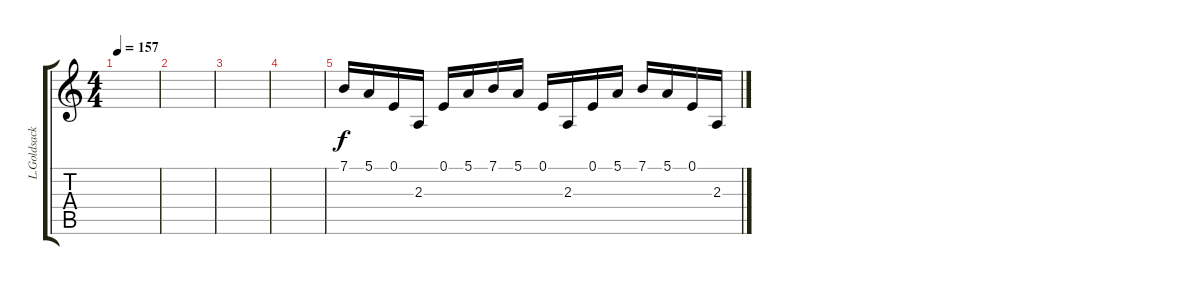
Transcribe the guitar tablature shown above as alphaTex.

\track ("L.Goldsack" "L.Goldsack") {instrument vibraphone}
\staff {score tabs}
\tuning (E4 B3 G3 D3 A2 E2) {hide}
\ts (4 4)
\tempo 157
\clef g2
\ks c
|
|
|
|
7.1.16{volume 10} 5.1.16 0.1.16 2.3.16 0.1.16 5.1.16 7.1.16 5.1.16 0.1.16 2.3.16 0.1.16 5.1.16 7.1.16 5.1.16 0.1.16 2.3.16
